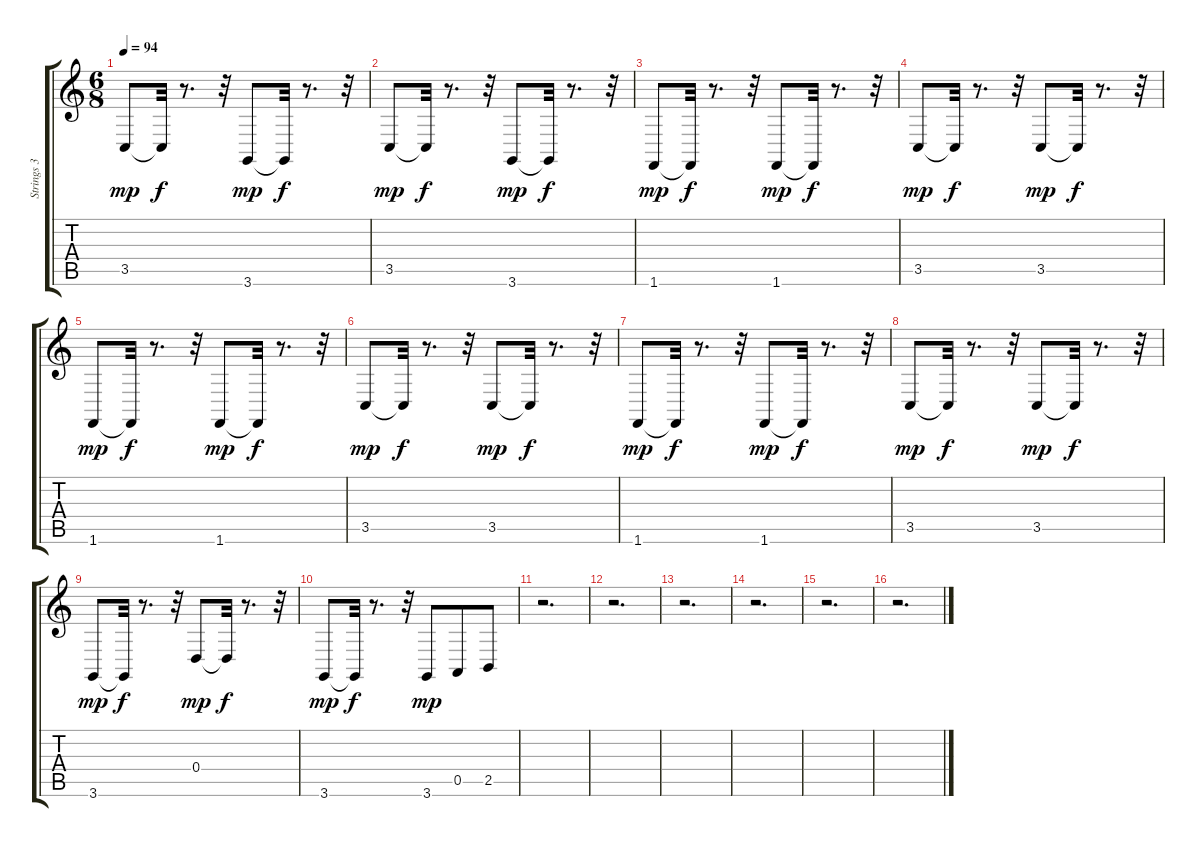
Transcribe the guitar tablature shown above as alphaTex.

\track ("Strings 3" "Strings 3") {instrument stringensemble1}
\staff {score tabs}
\tuning (E4 B3 G3 D3 A2 E2) {hide}
\ts (6 8)
\tempo 94
\clef g2
\ks c
3.5.8{dy mp} 3.5{t}.32{dy f} r.8{d} r.32 3.6.8{dy mp} 3.6{t}.32{dy f} r.8{d} r.32 |
3.5.8{dy mp} 3.5{t}.32{dy f} r.8{d} r.32 3.6.8{dy mp} 3.6{t}.32{dy f} r.8{d} r.32 |
1.6.8{dy mp} 1.6{t}.32{dy f} r.8{d} r.32 1.6.8{dy mp} 1.6{t}.32{dy f} r.8{d} r.32 |
3.5.8{dy mp} 3.5{t}.32{dy f} r.8{d} r.32 3.5.8{dy mp} 3.5{t}.32{dy f} r.8{d} r.32 |
1.6.8{dy mp} 1.6{t}.32{dy f} r.8{d} r.32 1.6.8{dy mp} 1.6{t}.32{dy f} r.8{d} r.32 |
3.5.8{dy mp} 3.5{t}.32{dy f} r.8{d} r.32 3.5.8{dy mp} 3.5{t}.32{dy f} r.8{d} r.32 |
1.6.8{dy mp} 1.6{t}.32{dy f} r.8{d} r.32 1.6.8{dy mp} 1.6{t}.32{dy f} r.8{d} r.32 |
3.5.8{dy mp} 3.5{t}.32{dy f} r.8{d} r.32 3.5.8{dy mp} 3.5{t}.32{dy f} r.8{d} r.32 |
3.6.8{dy mp} 3.6{t}.32{dy f} r.8{d} r.32 0.4.8{dy mp} 0.4{t}.32{dy f} r.8{d} r.32 |
3.6.8{dy mp} 3.6{t}.32{dy f} r.8{d} r.32 3.6.8{dy mp} 0.5.8 2.5.8 |
r.2{d} |
r.2{d} |
r.2{d} |
r.2{d} |
r.2{d} |
r.2{d}
